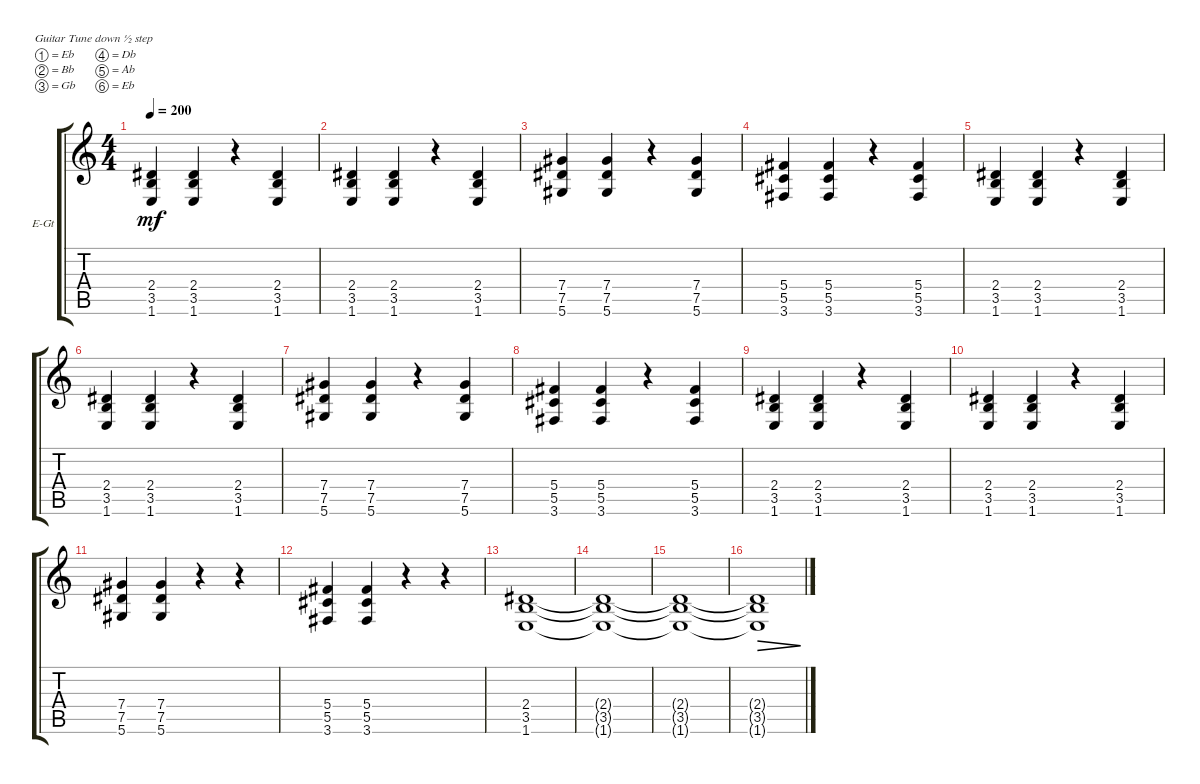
\defaultSystemsLayout 4
\bracketExtendMode groupsimilarinstruments
\firstSystemTrackNameOrientation horizontal
\otherSystemsTrackNameOrientation horizontal
\track ("Guitar 1" "E-Gt") {instrument electricguitarclean}
\staff {score tabs}
\tuning (Eb4 Bb3 Gb3 Db3 Ab2 Eb2)
\ts (4 4)
\tempo 200
\clef g2
\ks c
(1.6 3.5 2.4).4{dy mf} (2.4 3.5 1.6).4 r.4 (1.6 3.5 2.4).4 |
(1.6 3.5 2.4).4 (2.4 3.5 1.6).4 r.4 (2.4 3.5 1.6).4 |
(5.6 7.5 7.4).4 (7.4 7.5 5.6).4 r.4 (5.6 7.5 7.4).4 |
(5.4 5.5 3.6).4 (3.6 5.5 5.4).4 r.4 (5.4 5.5 3.6).4 |
(1.6 3.5 2.4).4 (2.4 3.5 1.6).4 r.4 (1.6 3.5 2.4).4 |
(1.6 3.5 2.4).4 (2.4 3.5 1.6).4 r.4 (2.4 3.5 1.6).4 |
(5.6 7.5 7.4).4 (7.4 7.5 5.6).4 r.4 (5.6 7.5 7.4).4 |
(5.4 5.5 3.6).4 (3.6 5.5 5.4).4 r.4 (5.4 5.5 3.6).4 |
(1.6 3.5 2.4).4 (2.4 3.5 1.6).4 r.4 (1.6 3.5 2.4).4 |
(1.6 3.5 2.4).4 (2.4 3.5 1.6).4 r.4 (2.4 3.5 1.6).4 |
(5.6 7.5 7.4).4 (7.4 7.5 5.6).4 r.4 r.4 |
(5.4 5.5 3.6).4 (3.6 5.5 5.4).4 r.4 r.4 |
(1.6 3.5 2.4).1 |
(2.4{t} 3.5{t} 1.6{t}).1 |
(1.6{t} 3.5{t} 2.4{t}).1 |
(2.4{t} 3.5{t} 1.6{t}).1{dec}
